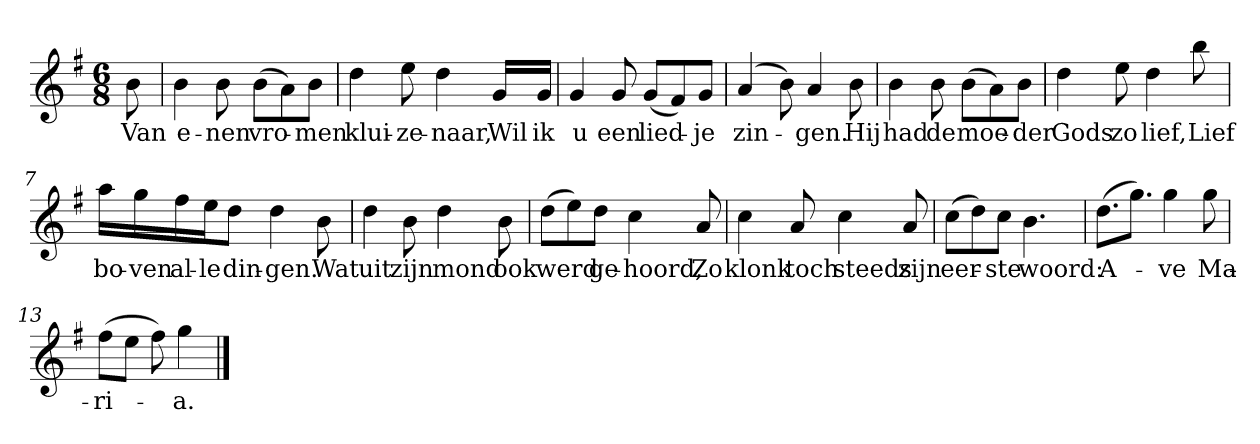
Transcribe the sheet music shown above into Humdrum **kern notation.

**kern	**text
*part1	*part1
*staff1	*staff1
*clefG2	*
*k[f#]	*
*G:	*
*M6/8	*
*MM120	*
=	=
8b	Van
=1	=1
4b	e-
8b	-nen
(8b\L	vro-
8a\)	.
8b\J	-men
=2	=2
4dd	klui-
8ee	-ze-
4dd	-naar,
16g/LL	Wil
16g/JJ	ik
=3	=3
4g	u
8g	een
(8g/L	lied-
8f#/)	.
8g/J	-je
=4	=4
(4a	zin-
8b)	.
4a	-gen.
8b	Hij
=5	=5
4b	had
8b	de
(8b\L	moe-
8a\)	.
8b\J	-der
=6	=6
4dd	Gods
8ee	zo
4dd	lief,
8bb	Lief
=7	=7
16aa\LL	bo-
16gg\	-ven
16ff#\	al-
16ee\J	-le
8dd\J	din-
4dd	-gen.
8b	Wat
=8	=8
4dd	uit
8b	zijn
4dd	mond
8b	ook
=9	=9
(8dd\L	werd
8ee\)	.
8dd\J	ge-
4cc	-hoord,
8a	Zo
=10	=10
4cc	klonk
8a	toch
4cc	steeds
8a	zijn
=11	=11
(8cc\L	eer-
8dd\)	.
8cc\J	-ste
4.b	woord:
=12	=12
(8.dd\L	A-
8.gg\J)	.
4gg	-ve
8gg	Ma-
=13	=13
(8ff#\L	-ri-
8ee\J	.
8ff#)	.
4gg	-a.
==	==
*-	*-
